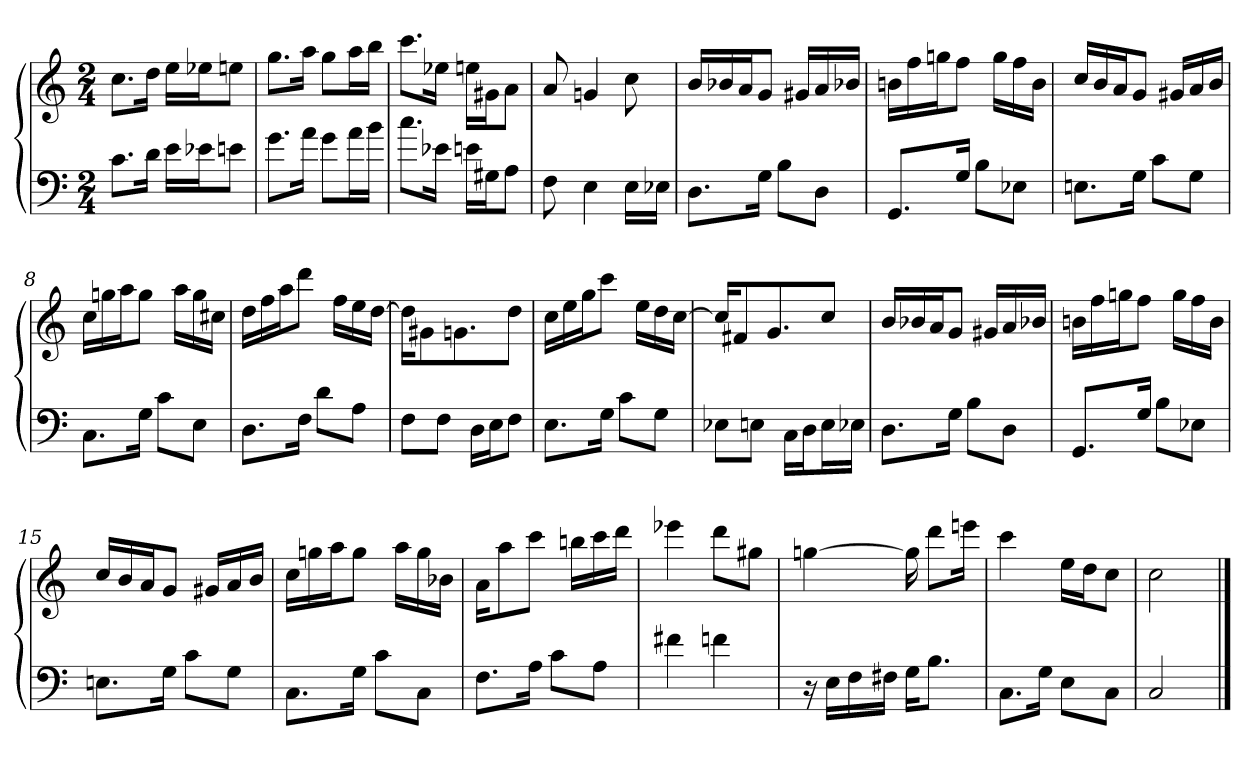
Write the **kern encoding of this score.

**kern	**kern
*part2	*part1
*staff2	*staff1
*clefF4	*clefG2
*k[]	*k[]
*C:	*C:
*M2/4	*M2/4
*MM72	*MM72
=1	=1
8.c\L	8.cc\L
16d\Jk	16dd\Jk
16e\LL	16ee\LL
16e-X\J	16ee-X\J
8en\J	8een\J
=2	=2
8.g\L	8.gg\L
16a\Jk	16aa\Jk
8g\L	8gg\L
16a\L	16aa\L
16b\JJ	16bb\JJ
=3	=3
8.cc\L	8.ccc\L
16e-X\Jk	16ee-X\Jk
16en\LL	16een\LL
16G#X\J	16g#X\J
8A\J	8a\J
=4	=4
8F	8a
4E	4gn
16E\LL	8cc
16E-X\JJ	.
=5	=5
8.D\L	16b/LL
.	16b-X/J
.	16a/K
16G\Jk	8g/J
8B\L	.
.	16g#X/LL
8D\J	16a/
.	16b-X/JJ
=6	=6
8.GG/L	16bn\LL
.	16ff\J
.	16ggn\K
16G/Jk	8ff\J
8B\L	.
.	16gg\LL
8E-X\J	16ff\
.	16b\JJ
=7	=7
8.En\L	16cc/LL
.	16b/J
.	16a/K
16G\Jk	8g/J
8c\L	.
.	16g#X/LL
8G\J	16a/
.	16b/JJ
=8	=8
8.C\L	16cc\LL
.	16ggn\J
.	16aa\K
16G\Jk	8gg\J
8c\L	.
.	16aa\LL
8E\J	16gg\
.	16cc#X\JJ
=9	=9
8.D\L	16dd\LL
.	16ff\J
.	16aa\K
16F\Jk	8ddd\J
8d\L	.
.	16ff\LL
8A\J	16ee\
.	[16dd\JJ
=10	=10
8F\L	16dd\KL]
.	8g#X\
8F\J	.
.	8.gn\J
16D\LL	.
16E\J	.
8F\J	8ddJ
=11	=11
8.E\L	16cc\LL
.	16ee\J
.	16gg\K
16G\Jk	8ccc\J
8c\L	.
.	16ee\LL
8G\J	16dd\
.	[16cc\JJ
=12	=12
8E-X\L	16cc/KL]
.	8f#X/
8En\J	.
.	8.g/J
16C\LL	.
16D\J	.
16E\L	8ccJ
16E-X\JJ	.
=13	=13
8.D\L	16b/LL
.	16b-X/J
.	16a/K
16G\Jk	8g/J
8B\L	.
.	16g#X/LL
8D\J	16a/
.	16b-X/JJ
=14	=14
8.GG/L	16bn\LL
.	16ff\J
.	16ggn\K
16G/Jk	8ff\J
8B\L	.
.	16gg\LL
8E-X\J	16ff\
.	16b\JJ
=15	=15
8.En\L	16cc/LL
.	16b/J
.	16a/K
16G\Jk	8g/J
8c\L	.
.	16g#X/LL
8G\J	16a/
.	16b/JJ
=16	=16
8.C\L	16cc\LL
.	16ggn\J
.	16aa\K
16G\Jk	8gg\J
8c\L	.
.	16aa\LL
8C\J	16gg\
.	16b-X\JJ
=17	=17
8.F\L	16a\KL
.	8aa\
16A\Jk	8ccc\J
8c\L	.
.	16bbn\LL
8A\J	16ccc\
.	16ddd\JJ
=18	=18
4f#X	4eee-X
4fn	8ddd\L
.	8gg#X\J
=19	=19
16r	[4ggn
16E\LL	.
16F\	.
16F#X\JJ	.
16G\KL	16gg]
8.B\J	8ddd\L
.	16eeen\Jk
=20	=20
8.C\L	4ccc
16G\Jk	.
8E\L	16ee\LL
.	16dd\J
8C\J	8cc\J
=21	=21
2C	2cc
==	==
*-	*-
